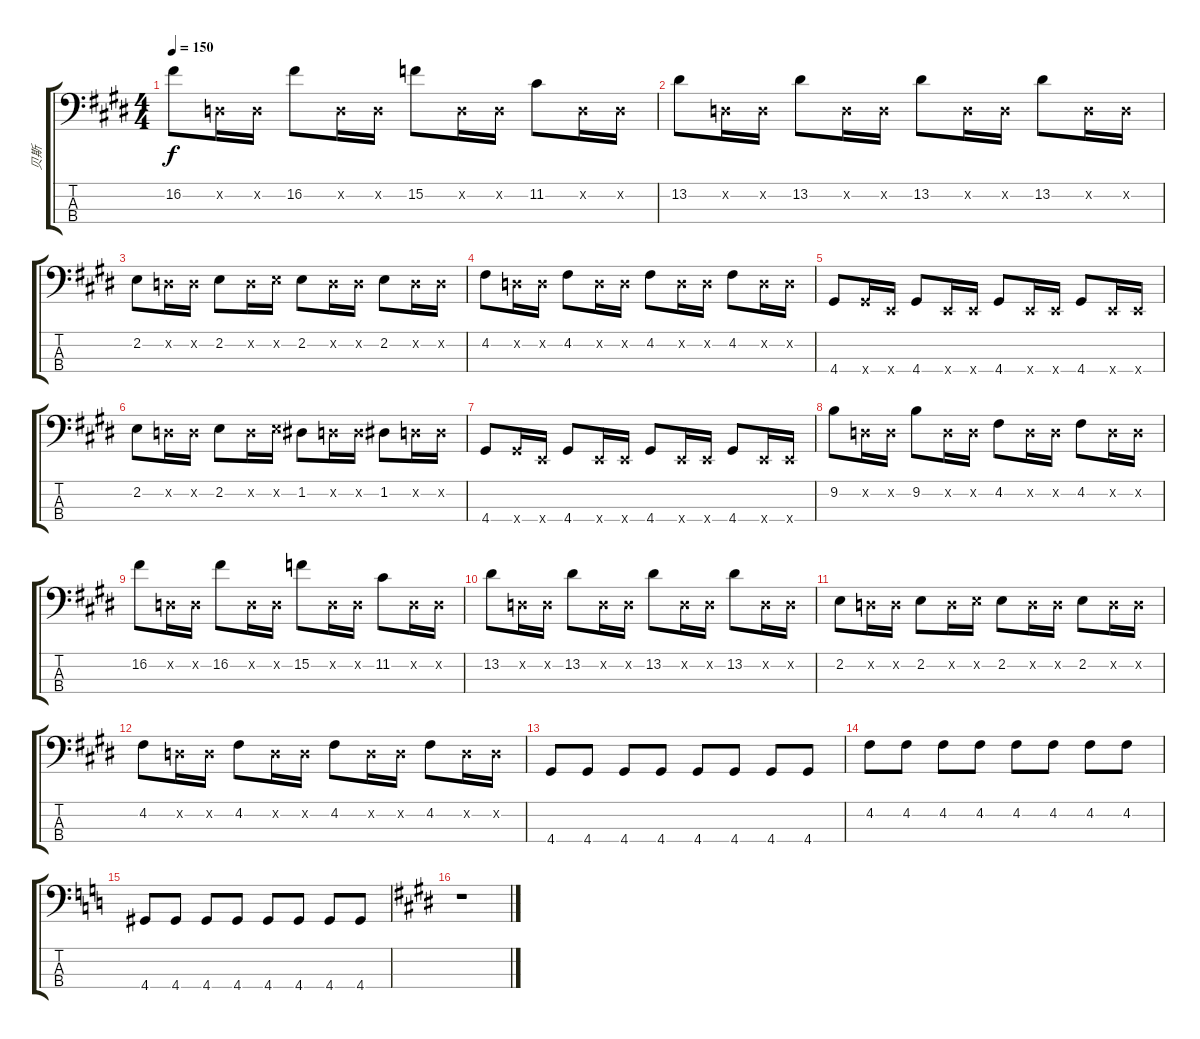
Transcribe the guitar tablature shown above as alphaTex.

\track ("贝斯" "贝斯") {instrument electricbassfinger}
\staff {score tabs}
\tuning (G2 D2 A1 E1) {hide}
\ts (4 4)
\tempo 150
\clef f4
\ks e
16.2.8{dy f} 0.2{x}.16 0.2{x}.16 16.2.8 0.2{x}.16 0.2{x}.16 15.2.8 0.2{x}.16 0.2{x}.16 11.2.8 0.2{x}.16 0.2{x}.16 |
13.2.8 0.2{x}.16 0.2{x}.16 13.2.8 0.2{x}.16 0.2{x}.16 13.2.8 0.2{x}.16 0.2{x}.16 13.2.8 0.2{x}.16 0.2{x}.16 |
2.2.8 0.2{x}.16 0.2{x}.16 2.2.8 0.2{x}.16 2.2{x}.16 2.2.8 0.2{x}.16 0.2{x}.16 2.2.8 0.2{x}.16 0.2{x}.16 |
4.2.8 0.2{x}.16 0.2{x}.16 4.2.8 0.2{x}.16 0.2{x}.16 4.2.8 0.2{x}.16 0.2{x}.16 4.2.8 0.2{x}.16 0.2{x}.16 |
4.4.8 4.4{x}.16 0.4{x}.16 4.4.8 0.4{x}.16 0.4{x}.16 4.4.8 0.4{x}.16 0.4{x}.16 4.4.8 0.4{x}.16 0.4{x}.16 |
2.2.8 0.2{x}.16 0.2{x}.16 2.2.8 0.2{x}.16 2.2{x}.16 1.2.8 0.2{x}.16 0.2{x}.16 1.2.8 0.2{x}.16 0.2{x}.16 |
4.4.8 4.4{x}.16 0.4{x}.16 4.4.8 0.4{x}.16 0.4{x}.16 4.4.8 0.4{x}.16 0.4{x}.16 4.4.8 0.4{x}.16 0.4{x}.16 |
9.2.8 0.2{x}.16 0.2{x}.16 9.2.8 0.2{x}.16 0.2{x}.16 4.2.8 0.2{x}.16 0.2{x}.16 4.2.8 0.2{x}.16 0.2{x}.16 |
16.2.8 0.2{x}.16 0.2{x}.16 16.2.8 0.2{x}.16 0.2{x}.16 15.2.8 0.2{x}.16 0.2{x}.16 11.2.8 0.2{x}.16 0.2{x}.16 |
13.2.8 0.2{x}.16 0.2{x}.16 13.2.8 0.2{x}.16 0.2{x}.16 13.2.8 0.2{x}.16 0.2{x}.16 13.2.8 0.2{x}.16 0.2{x}.16 |
2.2.8 0.2{x}.16 0.2{x}.16 2.2.8 0.2{x}.16 2.2{x}.16 2.2.8 0.2{x}.16 0.2{x}.16 2.2.8 0.2{x}.16 0.2{x}.16 |
4.2.8 0.2{x}.16 0.2{x}.16 4.2.8 0.2{x}.16 0.2{x}.16 4.2.8 0.2{x}.16 0.2{x}.16 4.2.8 0.2{x}.16 0.2{x}.16 |
4.4.8 4.4.8 4.4.8 4.4.8 4.4.8 4.4.8 4.4.8 4.4.8 |
4.2.8 4.2.8 4.2.8 4.2.8 4.2.8 4.2.8 4.2.8 4.2.8 |
\ks c
4.4.8 4.4.8 4.4.8 4.4.8 4.4.8 4.4.8 4.4.8 4.4.8 |
\ks e
r.1
